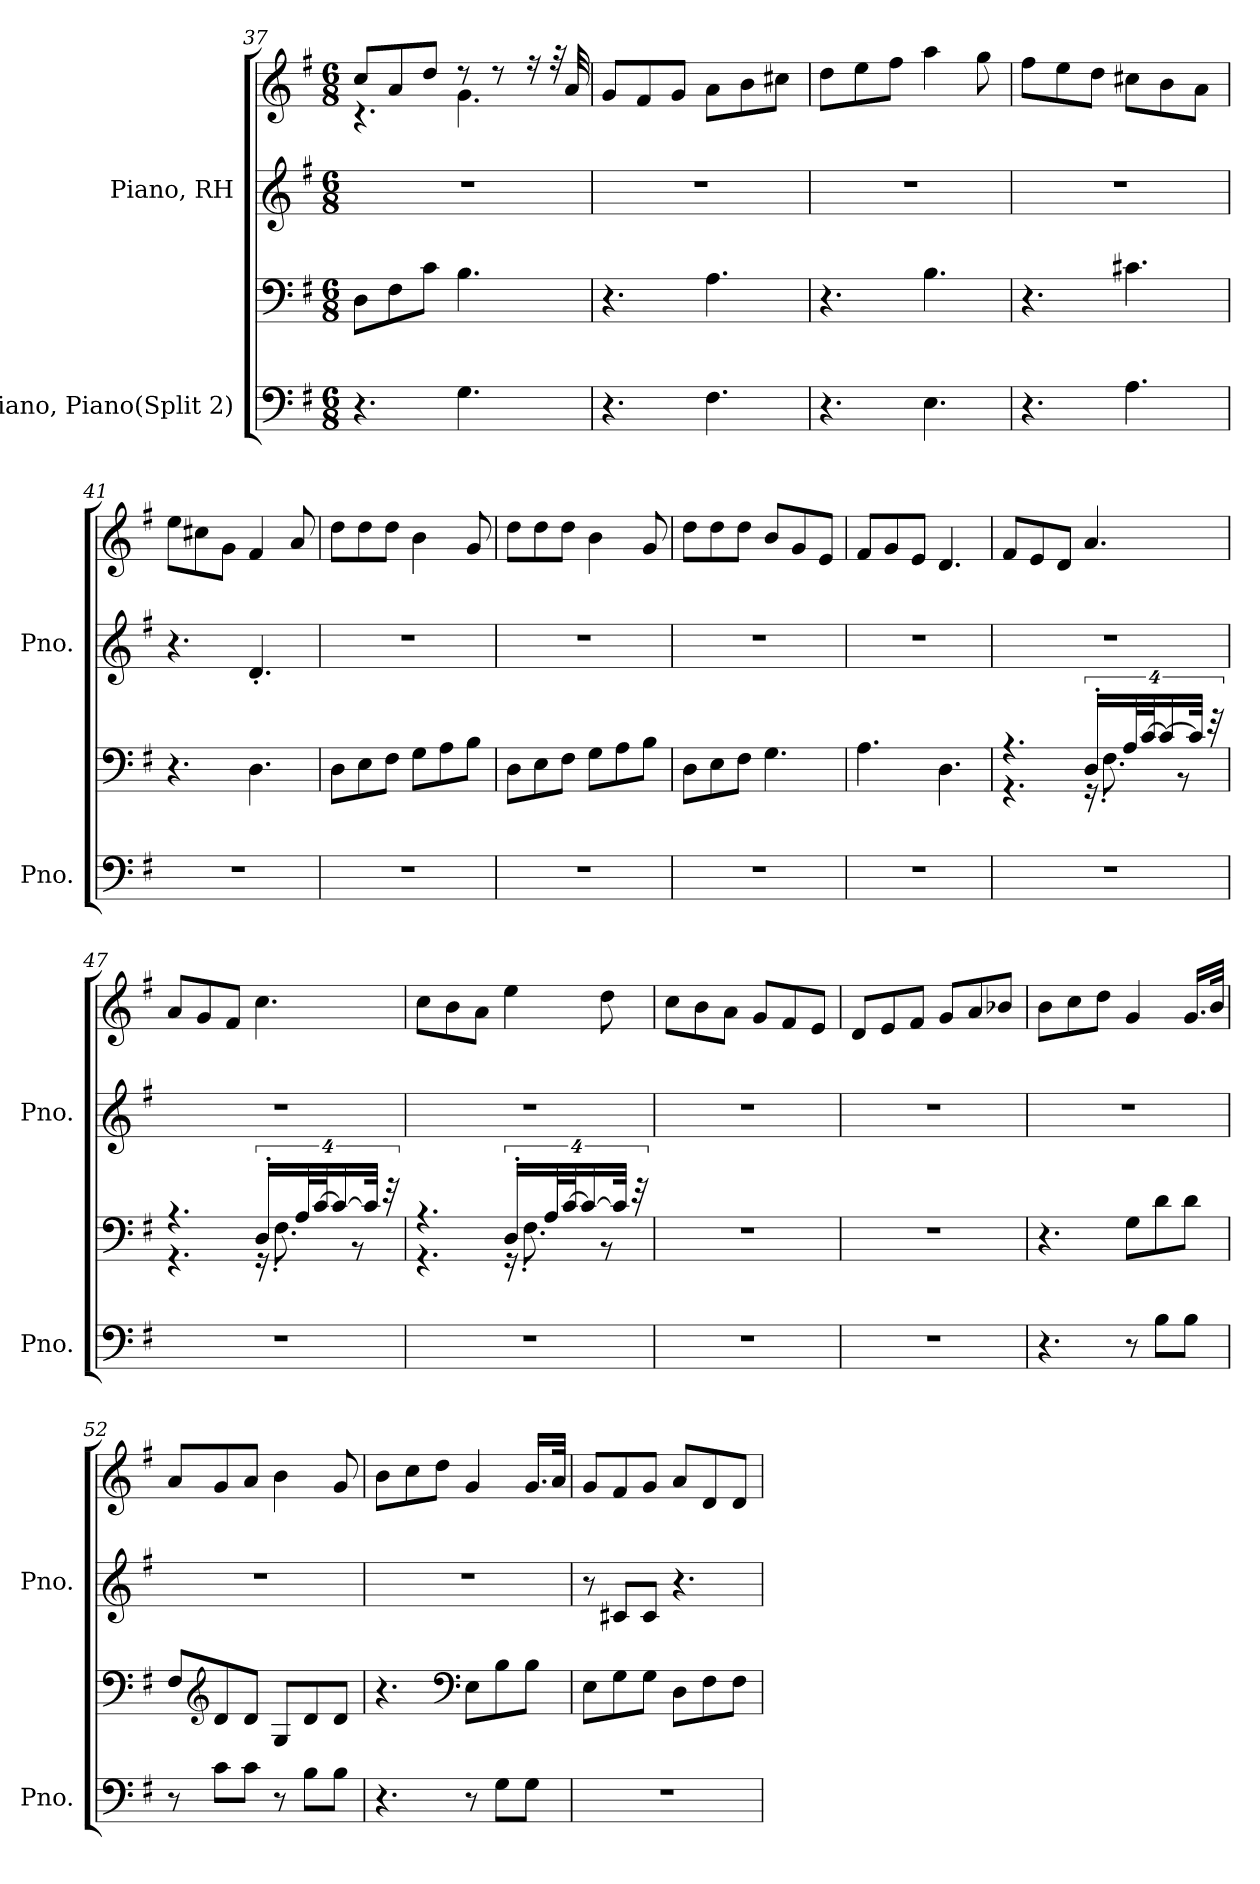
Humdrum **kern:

**kern	**kern	**kern	**kern
*part2	*part2	*part1	*part1
*staff4	*staff3	*staff2	*staff1
*I"Piano, Piano(Split 2)	*	*I"Piano, RH	*
*I'Pno.	*	*I'Pno.	*
*clefF4	*clefF4	*clefG2	*clefG2
*k[f#]	*k[f#]	*k[f#]	*k[f#]
*M6/8	*M6/8	*M6/8	*M6/8
=37	=37	=37	=37
*	*	*	*^
4.r	8D\L	2.r	8cc/L	4.r
.	8F#\	.	8a/	.
.	8c\J	.	8dd/J	.
4.G\	4.B\	.	8r	4.g\
.	.	.	8r	.
.	.	.	16r	.
.	.	.	32r	.
.	.	.	32a/	.
*	*	*	*v	*v
!!LO:LB:g=z
=38	=38	=38	=38
4.r	4.r	2.r	8g/L
.	.	.	8f#/
.	.	.	8g/J
4.F#\	4.A\	.	8a\L
.	.	.	8b\
.	.	.	8cc#X\J
=39	=39	=39	=39
4.r	4.r	2.r	8dd\L
.	.	.	8ee\
.	.	.	8ff#\J
4.E\	4.B\	.	4aa\
.	.	.	8gg\
=40	=40	=40	=40
4.r	4.r	2.r	8ff#\L
.	.	.	8ee\
.	.	.	8dd\J
4.A\	4.c#X\	.	8cc#X\L
.	.	.	8b\
.	.	.	8a\J
=41	=41	=41	=41
2.r	4.r	4.r	8ee\L
.	.	.	8cc#X\
.	.	.	8g\J
.	4.D\	4.d'/	4f#/
.	.	.	8a/
=42	=42	=42	=42
2.r	8D\L	2.r	8dd\L
.	8E\	.	8dd\
.	8F#\J	.	8dd\J
.	8G\L	.	4b\
.	8A\	.	.
.	8B\J	.	8g/
=43	=43	=43	=43
2.r	8D\L	2.r	8dd\L
.	8E\	.	8dd\
.	8F#\J	.	8dd\J
.	8G\L	.	4b\
.	8A\	.	.
.	8B\J	.	8g/
!!LO:PB:g=z
=44	=44	=44	=44
2.r	8D\L	2.r	8dd\L
.	8E\	.	8dd\
.	8F#\J	.	8dd\J
.	4.G\	.	8b/L
.	.	.	8g/
.	.	.	8e/J
=45	=45	=45	=45
2.r	4.A\	2.r	8f#/L
.	.	.	8g/
.	.	.	8e/J
.	4.D\	.	4.d/
=46	=46	=46	=46
*	*^	*	*
2.r	4.r	4.r	2.r	8f#/L
.	.	.	.	8e/
.	.	.	.	8d/J
.	32%3D'/L	16r	.	4.a/
.	.	8.F#'\	.	.
.	64%3A/L	.	.	.
.	[64%3c/J	.	.	.
.	32%3c/_	.	.	.
.	.	8r	.	.
.	64%3c/Jk]	.	.	.
.	64%3r	.	.	.
=47	=47	=47	=47	=47
2.r	4.r	4.r	2.r	8a/L
.	.	.	.	8g/
.	.	.	.	8f#/J
.	32%3D'/L	16r	.	4.cc\
.	.	8.F#'\	.	.
.	64%3A/L	.	.	.
.	[64%3c/J	.	.	.
.	32%3c/_	.	.	.
.	.	8r	.	.
.	64%3c/Jk]	.	.	.
.	64%3r	.	.	.
!!LO:LB:g=z
=48	=48	=48	=48	=48
2.r	4.r	4.r	2.r	8cc\L
.	.	.	.	8b\
.	.	.	.	8a\J
.	32%3D'/L	16r	.	4ee\
.	.	8.F#'\	.	.
.	64%3A/L	.	.	.
.	[64%3c/J	.	.	.
.	32%3c/_	.	.	.
.	.	8r	.	8dd\
.	64%3c/Jk]	.	.	.
.	64%3r	.	.	.
*	*v	*v	*	*
=49	=49	=49	=49
2.r	2.r	2.r	8cc\L
.	.	.	8b\
.	.	.	8a\J
.	.	.	8g/L
.	.	.	8f#/
.	.	.	8e/J
=50	=50	=50	=50
2.r	2.r	2.r	8d/L
.	.	.	8e/
.	.	.	8f#/J
.	.	.	8g/L
.	.	.	8a/
.	.	.	8b-X/J
=51	=51	=51	=51
4.r	4.r	2.r	8b\L
.	.	.	8cc\
.	.	.	8dd\J
8r	8G\L	.	4g/
8B\L	8d\	.	.
8B\J	8d\J	.	16.g/LL
.	.	.	32b/JJk
!!LO:LB:g=z
=52	=52	=52	=52
8r	8F#/L	2.r	8a/L
*	*clefG2	*	*
8c\L	8d/	.	8g/
8c\J	8d/J	.	8a/J
8r	8G/L	.	4b\
8B\L	8d/	.	.
8B\J	8d/J	.	8g/
=53	=53	=53	=53
4.r	4.r	2.r	8b\L
.	.	.	8cc\
.	.	.	8dd\J
*	*clefF4	*	*
8r	8E\L	.	4g/
8G\L	8B\	.	.
8G\J	8B\J	.	16.g/LL
.	.	.	32a/JJk
=54	=54	=54	=54
2.r	8E\L	8r	8g/L
.	8G\	8c#X/L	8f#/
.	8G\J	8c#/J	8g/J
.	8D\L	4.r	8a/L
.	8F#\	.	8d/
.	8F#\J	.	8d/J
=	=	=	=
*-	*-	*-	*-
